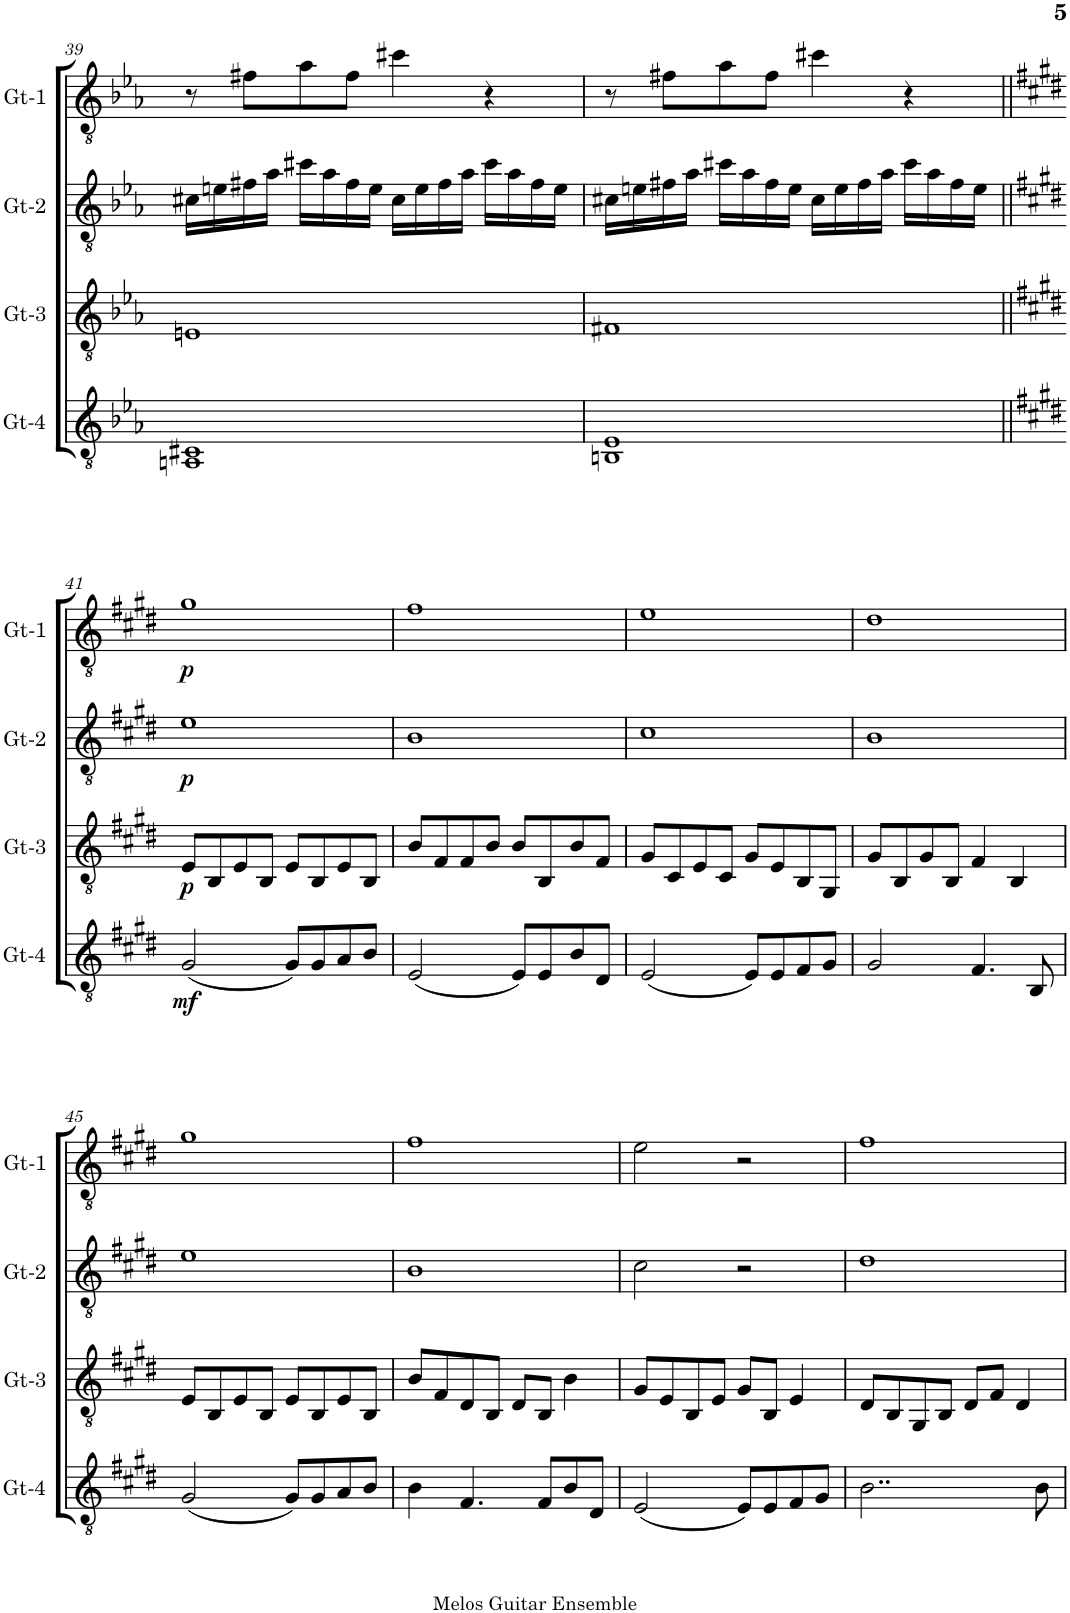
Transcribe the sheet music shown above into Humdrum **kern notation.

**kern	**dynam	**kern	**dynam	**kern	**dynam	**kern	**dynam
*part4	*part4	*part3	*part3	*part2	*part2	*part1	*part1
*staff4	*staff4	*staff3	*staff3	*staff2	*staff2	*staff1	*staff1
*I"Gt-4	*	*I"Gt-3	*	*I"Gt-2	*	*I"Gt-1	*
*I'Gt-4	*	*I'Gt-3	*	*I'Gt-2	*	*I'Gt-1	*
!!LO:PB:g=z
*clefGv2	*	*clefGv2	*	*clefGv2	*	*clefGv2	*
*k[b-e-a-]	*	*k[b-e-a-]	*	*k[b-e-a-]	*	*k[b-e-a-]	*
*M4/4	*	*M4/4	*	*M4/4	*	*M4/4	*
=39	=39	=39	=39	=39	=39	=39	=39
1AAn 1C#X	.	1En	.	16c#X\LL	.	8r	.
.	.	.	.	16en\	.	.	.
.	.	.	.	16f#X\	.	8f#X\L	.
.	.	.	.	16a-\JJ	.	.	.
.	.	.	.	16cc#X\LL	.	8a-\	.
.	.	.	.	16a-\	.	.	.
.	.	.	.	16f#\	.	8f#\J	.
.	.	.	.	16e\JJ	.	.	.
.	.	.	.	16c#\LL	.	4cc#X\	.
.	.	.	.	16e\	.	.	.
.	.	.	.	16f#\	.	.	.
.	.	.	.	16a-\JJ	.	.	.
.	.	.	.	16cc#\LL	.	4r	.
.	.	.	.	16a-\	.	.	.
.	.	.	.	16f#\	.	.	.
.	.	.	.	16e\JJ	.	.	.
=40	=40	=40	=40	=40	=40	=40	=40
1BBn 1E-	.	1F#X	.	16c#X\LL	.	8r	.
.	.	.	.	16en\	.	.	.
.	.	.	.	16f#X\	.	8f#X\L	.
.	.	.	.	16a-\JJ	.	.	.
.	.	.	.	16cc#X\LL	.	8a-\	.
.	.	.	.	16a-\	.	.	.
.	.	.	.	16f#\	.	8f#\J	.
.	.	.	.	16e\JJ	.	.	.
.	.	.	.	16c#\LL	.	4cc#X\	.
.	.	.	.	16e\	.	.	.
.	.	.	.	16f#\	.	.	.
.	.	.	.	16a-\JJ	.	.	.
.	.	.	.	16cc#\LL	.	4r	.
.	.	.	.	16a-\	.	.	.
.	.	.	.	16f#\	.	.	.
.	.	.	.	16e\JJ	.	.	.
!!LO:LB:g=z
=41||	=41||	=41||	=41||	=41||	=41||	=41||	=41||
*k[f#c#g#d#]	*	*k[f#c#g#d#]	*	*k[f#c#g#d#]	*	*k[f#c#g#d#]	*
!	!LO:DY:b	!	!LO:DY:b	!	!LO:DY:b	!	!LO:DY:b
(2G#/	mf	8E/L	p	1e	p	1g#	p
.	.	8BB/	.	.	.	.	.
.	.	8E/	.	.	.	.	.
.	.	8BB/J	.	.	.	.	.
8G#/L)	.	8E/L	.	.	.	.	.
8G#/	.	8BB/	.	.	.	.	.
8A/	.	8E/	.	.	.	.	.
8B/J	.	8BB/J	.	.	.	.	.
=42	=42	=42	=42	=42	=42	=42	=42
(2E/	.	8B/L	.	1B	.	1f#	.
.	.	8F#/	.	.	.	.	.
.	.	8F#/	.	.	.	.	.
.	.	8B/J	.	.	.	.	.
8E/L)	.	8B/L	.	.	.	.	.
8E/	.	8BB/	.	.	.	.	.
8B/	.	8B/	.	.	.	.	.
8D#/J	.	8F#/J	.	.	.	.	.
=43	=43	=43	=43	=43	=43	=43	=43
(2E/	.	8G#/L	.	1c#	.	1e	.
.	.	8C#/	.	.	.	.	.
.	.	8E/	.	.	.	.	.
.	.	8C#/J	.	.	.	.	.
8E/L)	.	8G#/L	.	.	.	.	.
8E/	.	8E/	.	.	.	.	.
8F#/	.	8BB/	.	.	.	.	.
8G#/J	.	8GG#/J	.	.	.	.	.
=44	=44	=44	=44	=44	=44	=44	=44
2G#/	.	8G#/L	.	1B	.	1d#	.
.	.	8BB/	.	.	.	.	.
.	.	8G#/	.	.	.	.	.
.	.	8BB/J	.	.	.	.	.
4.F#/	.	4F#/	.	.	.	.	.
.	.	4BB/	.	.	.	.	.
8BB/	.	.	.	.	.	.	.
!!LO:LB:g=z
=45	=45	=45	=45	=45	=45	=45	=45
(2G#/	.	8E/L	.	1e	.	1g#	.
.	.	8BB/	.	.	.	.	.
.	.	8E/	.	.	.	.	.
.	.	8BB/J	.	.	.	.	.
8G#/L)	.	8E/L	.	.	.	.	.
8G#/	.	8BB/	.	.	.	.	.
8A/	.	8E/	.	.	.	.	.
8B/J	.	8BB/J	.	.	.	.	.
=46	=46	=46	=46	=46	=46	=46	=46
4B\	.	8B/L	.	1B	.	1f#	.
.	.	8F#/	.	.	.	.	.
4.F#/	.	8D#/	.	.	.	.	.
.	.	8BB/J	.	.	.	.	.
.	.	8D#/L	.	.	.	.	.
8F#/L	.	8BB/J	.	.	.	.	.
8B/	.	4B\	.	.	.	.	.
8D#/J	.	.	.	.	.	.	.
=47	=47	=47	=47	=47	=47	=47	=47
(2E/	.	8G#/L	.	2c#\	.	2e\	.
.	.	8E/	.	.	.	.	.
.	.	8BB/	.	.	.	.	.
.	.	8E/J	.	.	.	.	.
8E/L)	.	8G#/L	.	2r	.	2r	.
8E/	.	8BB/J	.	.	.	.	.
8F#/	.	4E/	.	.	.	.	.
8G#/J	.	.	.	.	.	.	.
=48	=48	=48	=48	=48	=48	=48	=48
2..B\	.	8D#/L	.	1d#	.	1f#	.
.	.	8BB/	.	.	.	.	.
.	.	8GG#/	.	.	.	.	.
.	.	8BB/J	.	.	.	.	.
.	.	8D#/L	.	.	.	.	.
.	.	8F#/J	.	.	.	.	.
.	.	4D#/	.	.	.	.	.
8B\	.	.	.	.	.	.	.
=	=	=	=	=	=	=	=
*-	*-	*-	*-	*-	*-	*-	*-
